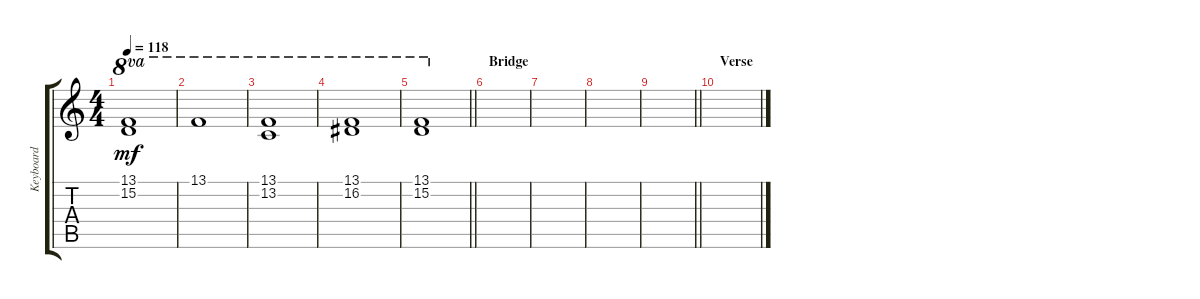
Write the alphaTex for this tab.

\track ("Keyboard" "Keyboard") {instrument stringensemble1}
\staff {score tabs}
\tuning (E4 B3 G3 D3 A2 E2) {hide}
\ts (4 4)
\tempo 118
\clef g2
\ks c
(13.1 15.2).1{ot 8va dy mf} |
13.1.1{ot 8va} |
(13.1 13.2).1{ot 8va} |
(13.1 16.2).1{ot 8va} |
\barLineRight lightlight
(13.1 15.2).1{ot 8va} |
\section ("" "Bridge")
|
|
|
\barLineRight lightlight
|
\section ("" "Verse")
